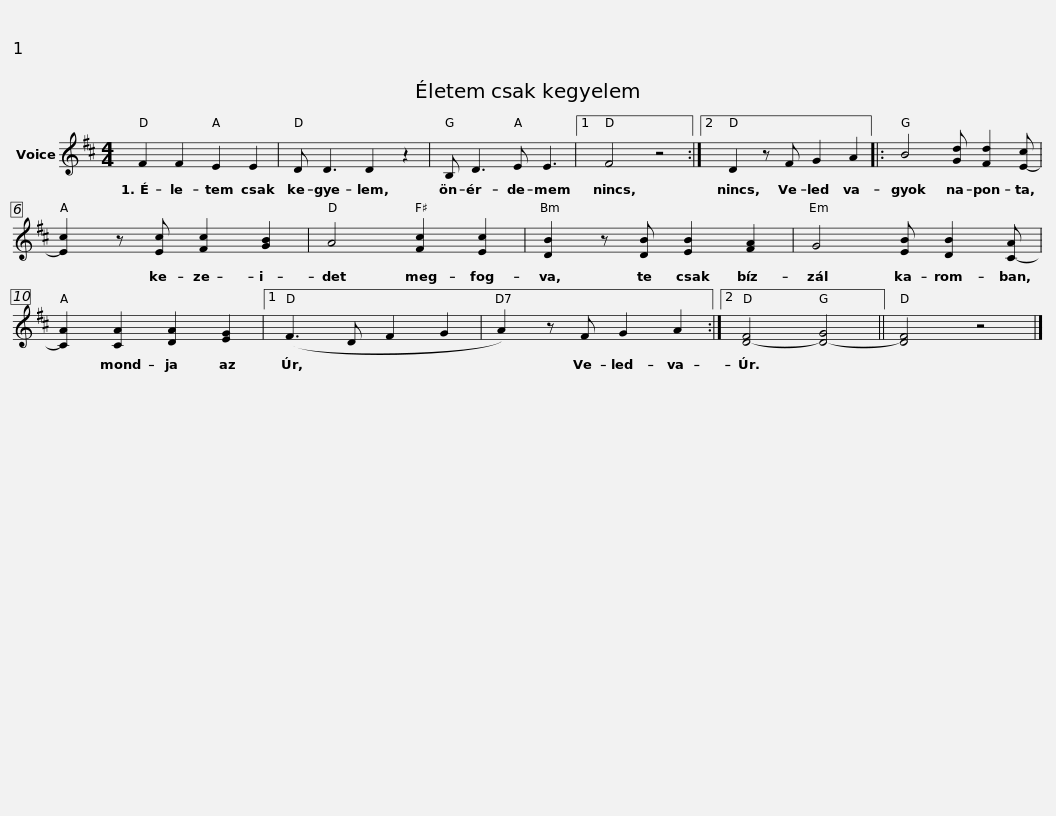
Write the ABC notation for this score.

X:1
L:1/8
M:4/4
I:linebreak $
K:D
V:1 treble
V:1
 F2 F2 E2 E2 | D D3 D2 z2 | B, D3 E E3 |1 F4 z4 :|2 D2 z F G2 A2 |: %5
 B4 [Gd] [Fd]2 [E-c] |$ [Ec]2 z [Ec] [Fc]2 [GB]2 | A4 [Fc]2 [Ec]2 | [DB]2 z [DB] [EB]2 [FA]2 | G4 [EB] [DB]2 [C-A] | %10
 [CA]2 [CA]2 [DA]2 [EG]2 |1 (F3 D F2 G2 |$ A2) z F G2 A2 :|2 [D-F]4 [D-G]4 || [DF]4 z4 |] %15
